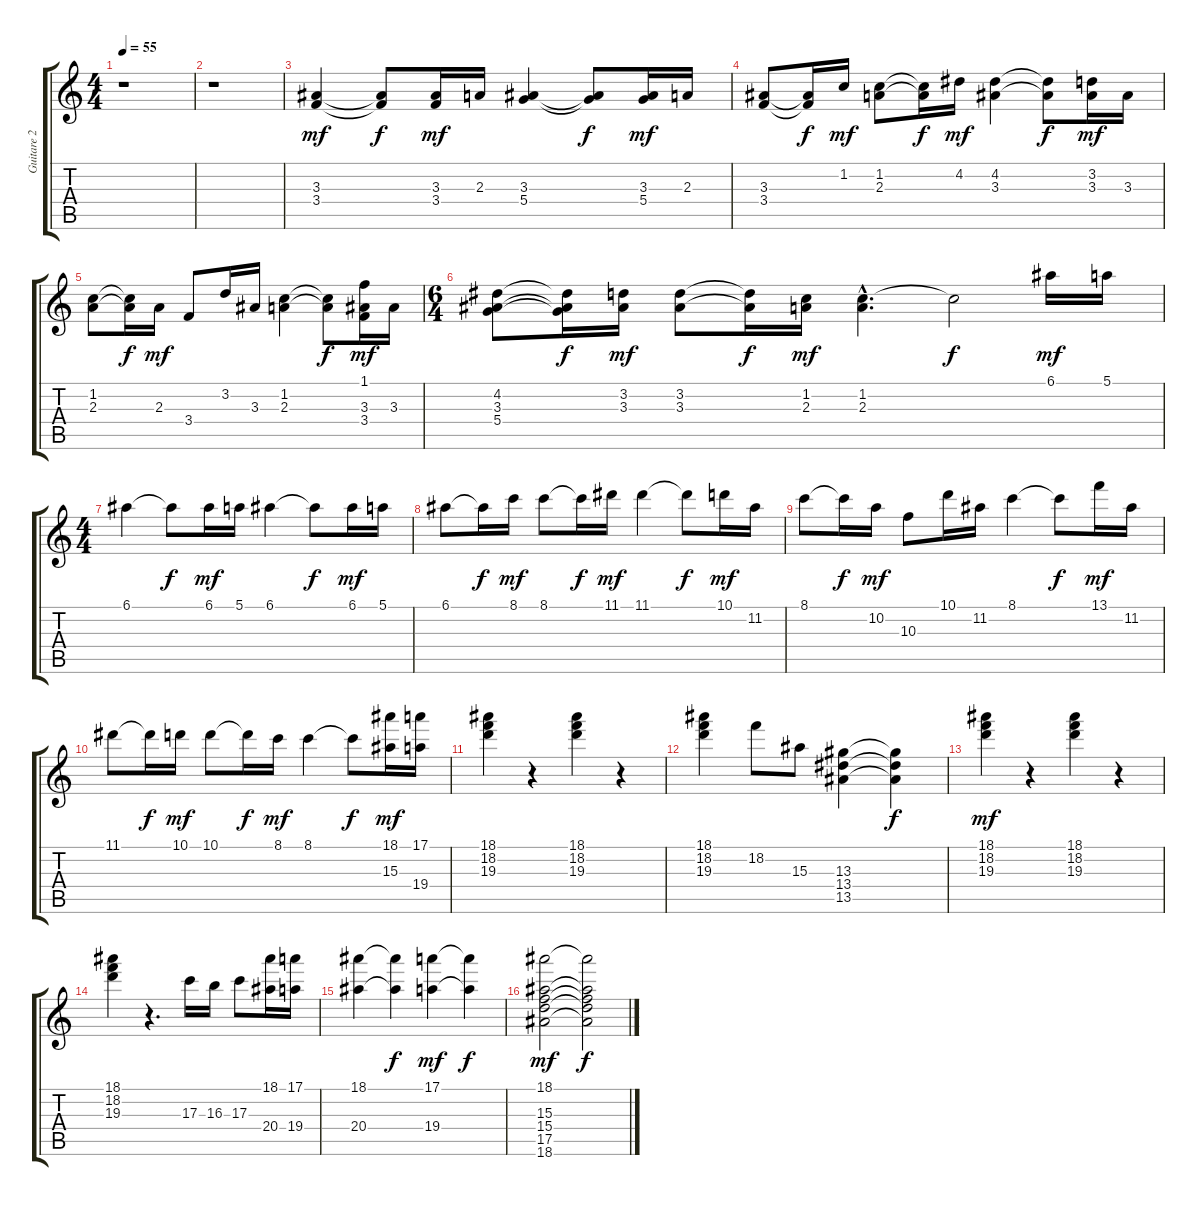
\track ("Guitare 2" "Guitare 2") {instrument acousticguitarnylon}
\staff {score tabs}
\tuning (E4 B3 G3 D3 A2 E2) {hide}
\ts (4 4)
\tempo 55
\clef g2
\ks c
r.1{dy mf instrument acousticguitarnylon} |
r.1 |
(3.3 3.4).4 (3.3{t} 3.4{t}).8{dy f} (3.3 3.4).16{dy mf} 2.3.16 (3.3 5.4).4 (3.3{t} 5.4{t}).8{dy f} (3.3 5.4).16{dy mf} 2.3.16 |
(3.3 3.4).8 (3.3{t} 3.4{t}).16{dy f} 1.2.16{dy mf} (1.2 2.3).8 (1.2{t} 2.3{t}).16{dy f} 4.2.16{dy mf} (4.2 3.3).4 (4.2{t} 3.3{t}).8{dy f} (3.2 3.3).16{dy mf} 3.3.16 |
(1.2 2.3).8 (1.2{t} 2.3{t}).16{dy f} 2.3.16{dy mf} 3.4.8 3.2.16 3.3.16 (1.2 2.3).4 (1.2{t} 2.3{t}).8{dy f} (1.1 3.3 3.4).16{dy mf} 3.3.16 |
\ts (6 4)
(4.2 3.3 5.4).8 (4.2{t} 3.3{t} 5.4{t}).16{dy f} (3.2 3.3).16{dy mf} (3.2 3.3).8 (3.2{t} 3.3{t}).16{dy f} (1.2 2.3).16{dy mf} (1.2{hac} 2.3{hac}).4{d} 1.2{t}.2{dy f} 6.1.16{dy mf} 5.1.16 |
\ts (4 4)
6.1.4 6.1{t}.8{dy f} 6.1.16{dy mf} 5.1.16 6.1.4 6.1{t}.8{dy f} 6.1.16{dy mf} 5.1.16 |
6.1.8 6.1{t}.16{dy f} 8.1.16{dy mf} 8.1.8 8.1{t}.16{dy f} 11.1.16{dy mf} 11.1.4 11.1{t}.8{dy f} 10.1.16{dy mf} 11.2.16 |
8.1.8 8.1{t}.16{dy f} 10.2.16{dy mf} 10.3.8 10.1.16 11.2.16 8.1.4 8.1{t}.8{dy f} 13.1.16{dy mf} 11.2.16 |
11.1.8 11.1{t}.16{dy f} 10.1.16{dy mf} 10.1.8 10.1{t}.16{dy f} 8.1.16{dy mf} 8.1.4 8.1{t}.8{dy f} (18.1 15.3).16{dy mf} (17.1 19.4).16 |
(18.1 18.2 19.3).4 r.4 (18.1 18.2 19.3).4 r.4 |
(18.1 18.2 19.3).4 18.2.8 15.3.8 (13.3 13.4 13.5).4 (13.3{t} 13.4{t} 13.5{t}).4{dy f} |
(18.1 18.2 19.3).4{dy mf} r.4 (18.1 18.2 19.3).4 r.4 |
(18.1 18.2 19.3).4 r.4{d} 17.3.16 16.3.16 17.3.8 (18.1 20.4).16 (17.1 19.4).16 |
(18.1 20.4).4 (18.1{t} 20.4{t}).4{dy f} (17.1 19.4).4{dy mf} (17.1{t} 19.4{t}).4{dy f} |
(18.1 15.3 15.4 17.5 18.6).2{dy mf} (18.1{t} 15.3{t} 15.4{t} 17.5{t} 18.6{t}).2{dy f}
